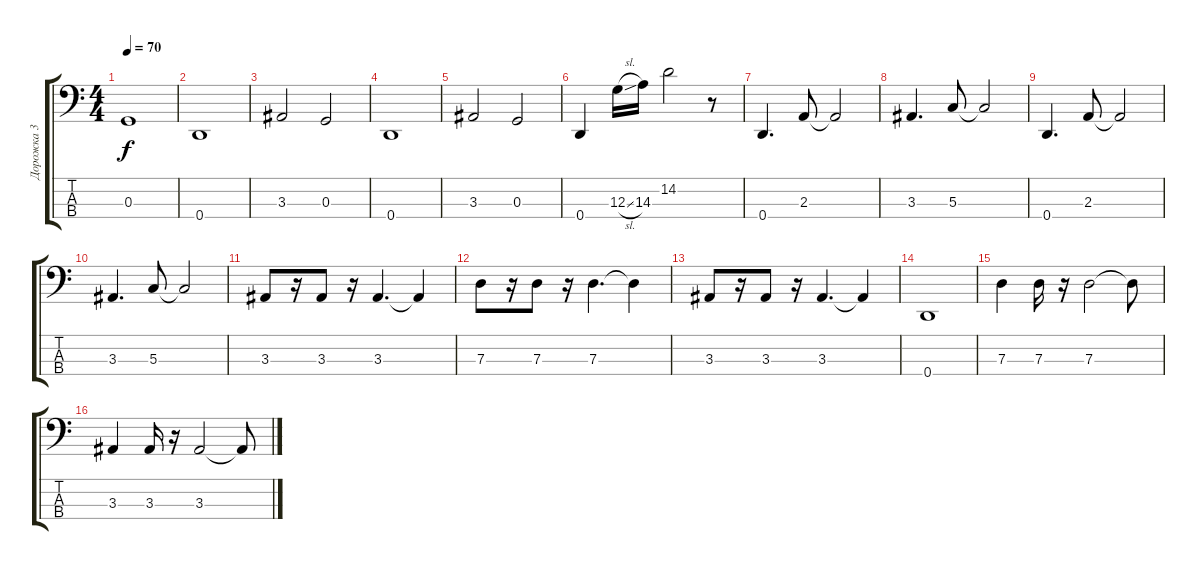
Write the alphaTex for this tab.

\track ("Дорожка 3" "Дорожка 3") {instrument electricbassfinger}
\staff {score tabs}
\tuning (F2 C2 G1 D1) {hide}
\ts (4 4)
\tempo 70
\clef f4
\ks c
0.3.1{dy f} |
0.4.1 |
3.3.2 0.3.2 |
0.4.1 |
3.3.2 0.3.2 |
0.4.4 12.3{sl}.16 14.3.16 14.2.2 r.8 |
0.4.4{d} 2.3.8 2.3{t}.2 |
3.3.4{d} 5.3.8 5.3{t}.2 |
0.4.4{d} 2.3.8 2.3{t}.2 |
3.3.4{d} 5.3.8 5.3{t}.2 |
3.3.8 r.16 3.3.8 r.16 3.3.4{d} 3.3{t}.4 |
7.3.8 r.16 7.3.8 r.16 7.3.4{d} 7.3{t}.4 |
3.3.8 r.16 3.3.8 r.16 3.3.4{d} 3.3{t}.4 |
0.4.1 |
7.3.4 7.3.16 r.16 7.3.2 7.3{t}.8 |
3.3.4 3.3.16 r.16 3.3.2 3.3{t}.8
